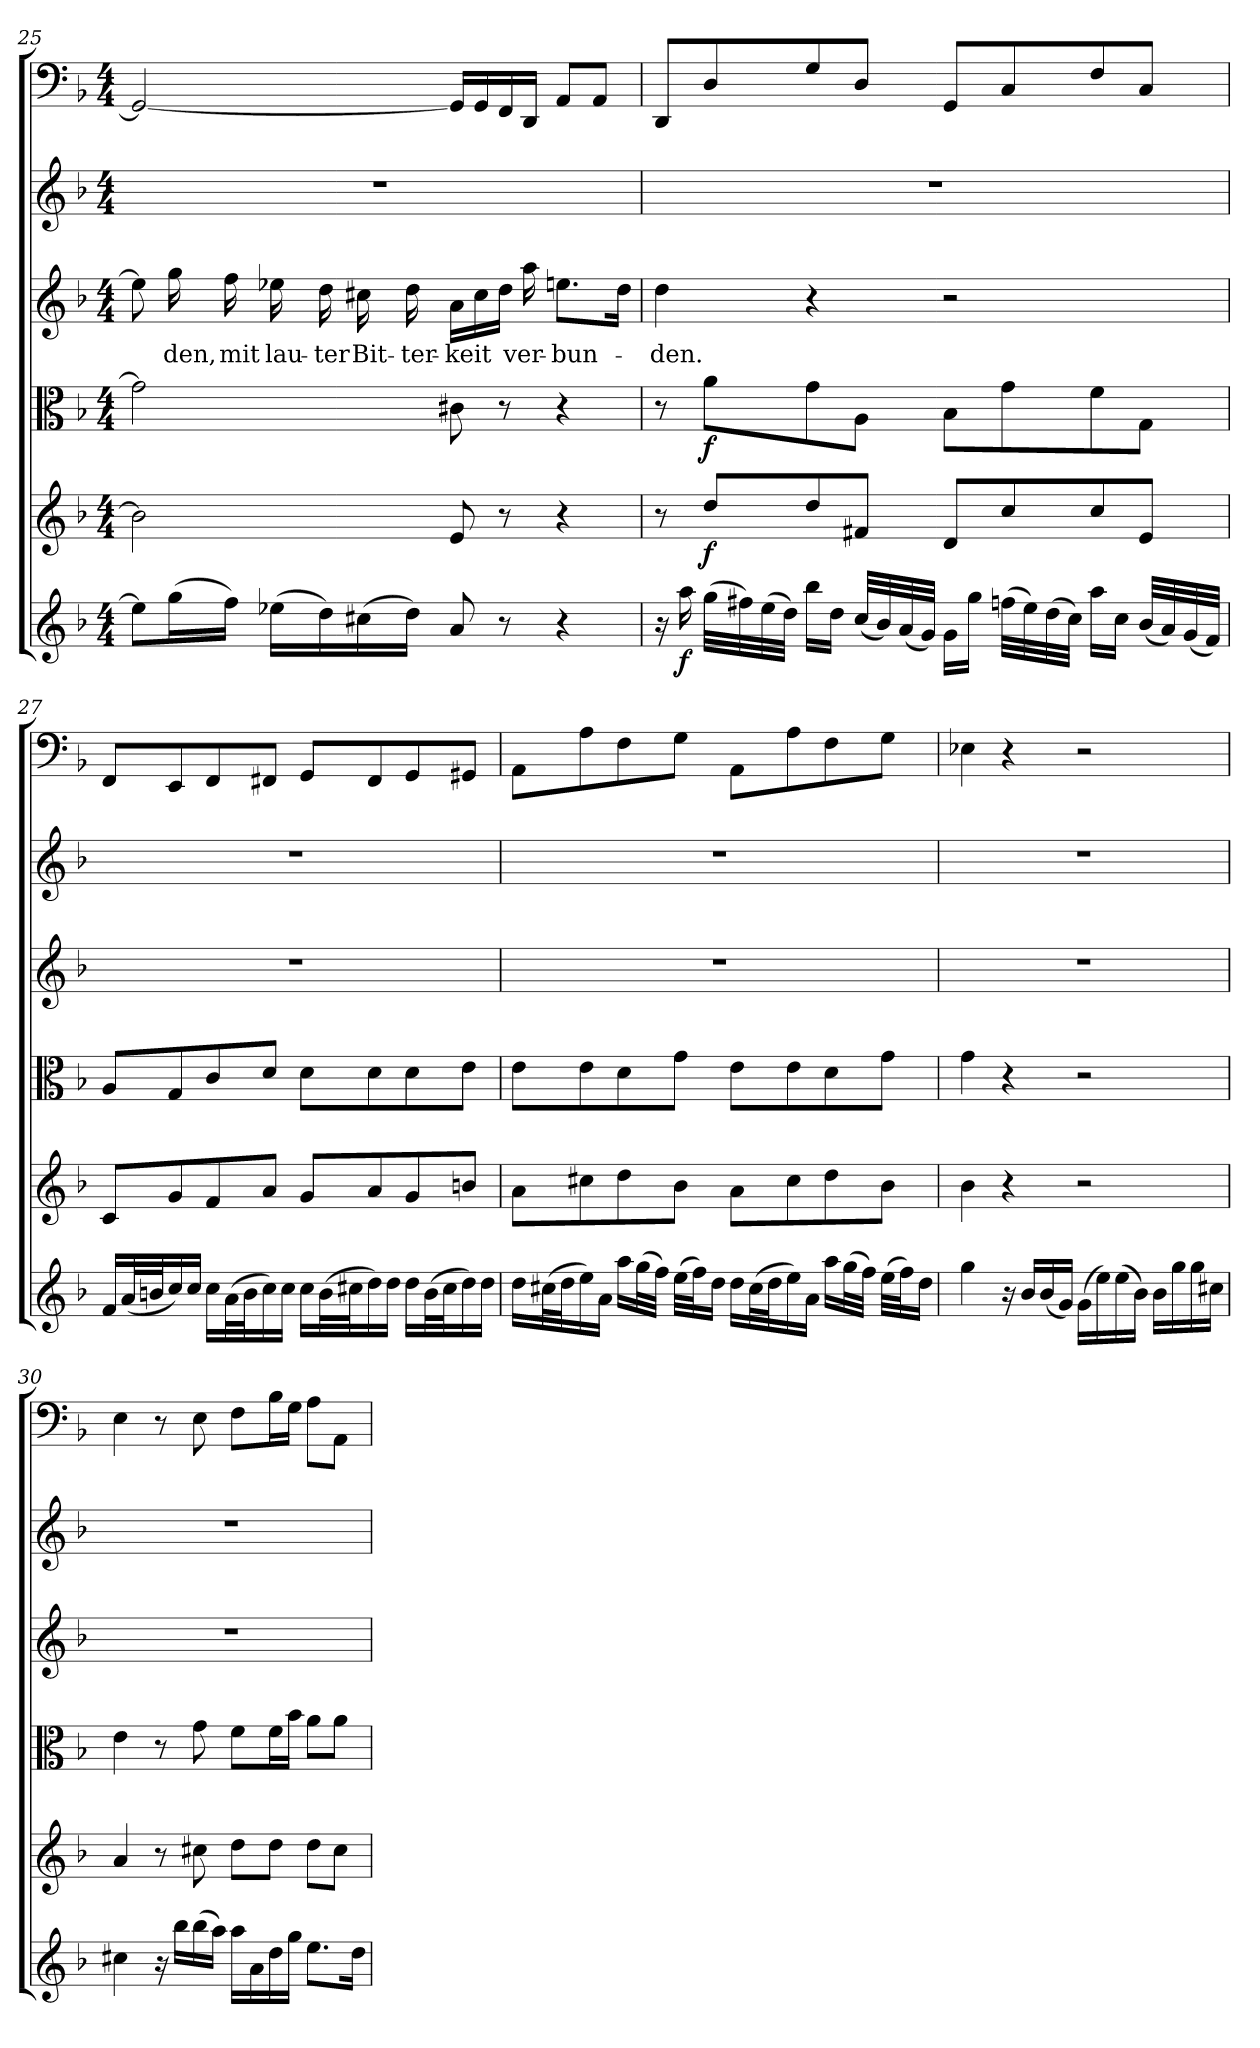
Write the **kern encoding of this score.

**kern	**dynam	**kern	**dynam	**kern	**dynam	**kern	**text	**kern	**kern
*part6	*part6	*part5	*part5	*part4	*part4	*part3	*part3	*part2	*part1
*staff6	*staff6	*staff5	*staff5	*staff4	*staff4	*staff3	*staff3	*staff2	*staff1
*clefG2	*	*clefG2	*	*clefC3	*	*clefG2	*	*clefG2	*clefF4
*k[b-]	*	*k[b-]	*	*k[b-]	*	*k[b-]	*	*k[b-]	*k[b-]
*d:	*	*d:	*	*d:	*	*d:	*	*d:	*d:
*M4/4	*	*M4/4	*	*M4/4	*	*M4/4	*	*M4/4	*M4/4
=25	=25	=25	=25	=25	=25	=25	=25	=25	=25
8ee-\L]	.	2b-\]	.	2g\]	.	8ee-\]	.	1r	2GG/_
(16gg\L	.	.	.	.	.	16gg\	-den,	.	.
16ff\JJ)	.	.	.	.	.	16ff\	mit	.	.
(16ee-X\LL	.	.	.	.	.	16ee-X\	lau-	.	.
16dd\)	.	.	.	.	.	16dd\	-ter	.	.
(16cc#X\	.	.	.	.	.	16cc#X\	Bit-	.	.
16dd\JJ)	.	.	.	.	.	16dd\	-ter-	.	.
8a/	.	8e/	.	8c#X\	.	16a\LL	-keit	.	16GG/LL]
.	.	.	.	.	.	16cc#\	.	.	16GG/
8r	.	8r	.	8r	.	16dd\JJ	.	.	16FF/
.	.	.	.	.	.	16aa\	ver-	.	16DD/JJ
4r	.	4r	.	4r	.	8.een\L	-bun-	.	8AA/L
.	.	.	.	.	.	.	.	.	8AA/J
.	.	.	.	.	.	16dd\Jk	.	.	.
=26	=26	=26	=26	=26	=26	=26	=26	=26	=26
16r	.	8r	.	8r	.	4dd\	-den.	1r	8DD/L
16aa\	f	.	.	.	.	.	.	.	.
(32gg\LLL	.	8dd/L	f	8a\L	f	.	.	.	8D/
32ff#X\)	.	.	.	.	.	.	.	.	.
(32ee\	.	.	.	.	.	.	.	.	.
32dd\JJJ)	.	.	.	.	.	.	.	.	.
16bb-\LL	.	8dd/	.	8g\	.	4r	.	.	8G/
16dd\JJ	.	.	.	.	.	.	.	.	.
(32cc/LLL	.	8f#X/J	.	8A\J	.	.	.	.	8D/J
32b-/)	.	.	.	.	.	.	.	.	.
(32a/	.	.	.	.	.	.	.	.	.
32g/JJJ)	.	.	.	.	.	.	.	.	.
16g\LL	.	8d/L	.	8B-\L	.	2r	.	.	8GG/L
16gg\JJ	.	.	.	.	.	.	.	.	.
(32ffn\LLL	.	8cc/	.	8g\	.	.	.	.	8C/
32ee\)	.	.	.	.	.	.	.	.	.
(32dd\	.	.	.	.	.	.	.	.	.
32cc\JJJ)	.	.	.	.	.	.	.	.	.
16aa\LL	.	8cc/	.	8f\	.	.	.	.	8F/
16cc\JJ	.	.	.	.	.	.	.	.	.
(32b-/LLL	.	8e/J	.	8G\J	.	.	.	.	8C/J
32a/)	.	.	.	.	.	.	.	.	.
(32g/	.	.	.	.	.	.	.	.	.
32f/JJJ)	.	.	.	.	.	.	.	.	.
=27	=27	=27	=27	=27	=27	=27	=27	=27	=27
16f/LL	.	8c/L	.	8A/L	.	1r	.	1r	8FF/L
(32a/L	.	.	.	.	.	.	.	.	.
32bn/J	.	.	.	.	.	.	.	.	.
16cc/)	.	8g/	.	8G/	.	.	.	.	8EE/
16cc/JJ	.	.	.	.	.	.	.	.	.
16cc\LL	.	8f/	.	8c/	.	.	.	.	8FF/
(32a\L	.	.	.	.	.	.	.	.	.
32b\J	.	.	.	.	.	.	.	.	.
16cc\)	.	8a/J	.	8d/J	.	.	.	.	8FF#X/J
16cc\JJ	.	.	.	.	.	.	.	.	.
16cc\LL	.	8g/L	.	8d\L	.	.	.	.	8GG/L
(32b\L	.	.	.	.	.	.	.	.	.
32cc#X\J	.	.	.	.	.	.	.	.	.
16dd\)	.	8a/	.	8d\	.	.	.	.	8FF#/
16dd\JJ	.	.	.	.	.	.	.	.	.
16dd\LL	.	8g/	.	8d\	.	.	.	.	8GG/
(32b\L	.	.	.	.	.	.	.	.	.
32cc#\J	.	.	.	.	.	.	.	.	.
16dd\)	.	8bn/J	.	8e\J	.	.	.	.	8GG#X/J
16dd\JJ	.	.	.	.	.	.	.	.	.
=28	=28	=28	=28	=28	=28	=28	=28	=28	=28
16dd\LL	.	8a\L	.	8e\L	.	1r	.	1r	8AA\L
(32cc#X\L	.	.	.	.	.	.	.	.	.
32dd\J	.	.	.	.	.	.	.	.	.
16ee\)	.	8cc#X\	.	8e\	.	.	.	.	8A\
16a\JJ	.	.	.	.	.	.	.	.	.
16aa\LL	.	8dd\	.	8d\	.	.	.	.	8F\
(32gg\L	.	.	.	.	.	.	.	.	.
32ff\JJJ)	.	.	.	.	.	.	.	.	.
(32ee\LLL	.	8b-\J	.	8g\J	.	.	.	.	8G\J
32ff\J)	.	.	.	.	.	.	.	.	.
16dd\JJ	.	.	.	.	.	.	.	.	.
16dd\LL	.	8a\L	.	8e\L	.	.	.	.	8AA\L
(32cc#\L	.	.	.	.	.	.	.	.	.
32dd\J	.	.	.	.	.	.	.	.	.
16ee\)	.	8cc#\	.	8e\	.	.	.	.	8A\
16a\JJ	.	.	.	.	.	.	.	.	.
16aa\LL	.	8dd\	.	8d\	.	.	.	.	8F\
(32gg\L	.	.	.	.	.	.	.	.	.
32ff\JJJ)	.	.	.	.	.	.	.	.	.
(32ee\LLL	.	8b-\J	.	8g\J	.	.	.	.	8G\J
32ff\J)	.	.	.	.	.	.	.	.	.
16dd\JJ	.	.	.	.	.	.	.	.	.
=29	=29	=29	=29	=29	=29	=29	=29	=29	=29
4gg\	.	4b-\	.	4g\	.	1r	.	1r	4E-X\
16r	.	4r	.	4r	.	.	.	.	4r
16b-/LL	.	.	.	.	.	.	.	.	.
(16b-/	.	.	.	.	.	.	.	.	.
16g/JJ)	.	.	.	.	.	.	.	.	.
(16g\LL	.	2r	.	2r	.	.	.	.	2r
16ee\)	.	.	.	.	.	.	.	.	.
(16ee\	.	.	.	.	.	.	.	.	.
16b-\JJ)	.	.	.	.	.	.	.	.	.
16b-\LL	.	.	.	.	.	.	.	.	.
16gg\	.	.	.	.	.	.	.	.	.
16gg\	.	.	.	.	.	.	.	.	.
16cc#X\JJ	.	.	.	.	.	.	.	.	.
=30	=30	=30	=30	=30	=30	=30	=30	=30	=30
4cc#X\	.	4a/	.	4e\	.	1r	.	1r	4E\
16r	.	8r	.	8r	.	.	.	.	8r
16bb-\LL	.	.	.	.	.	.	.	.	.
(16bb-\	.	8cc#X\	.	8g\	.	.	.	.	8E\
16aa\JJ)	.	.	.	.	.	.	.	.	.
16aa\LL	.	8dd\L	.	8f\L	.	.	.	.	8F\L
16a\	.	.	.	.	.	.	.	.	.
16dd\	.	8dd\J	.	16f\L	.	.	.	.	16B-\L
16gg\JJ	.	.	.	16b-\JJ	.	.	.	.	16G\JJ
8.ee\L	.	8dd\L	.	8a\L	.	.	.	.	8A\L
.	.	8cc#\J	.	8a\J	.	.	.	.	8AA\J
16dd\Jk	.	.	.	.	.	.	.	.	.
=	=	=	=	=	=	=	=	=	=
*-	*-	*-	*-	*-	*-	*-	*-	*-	*-
